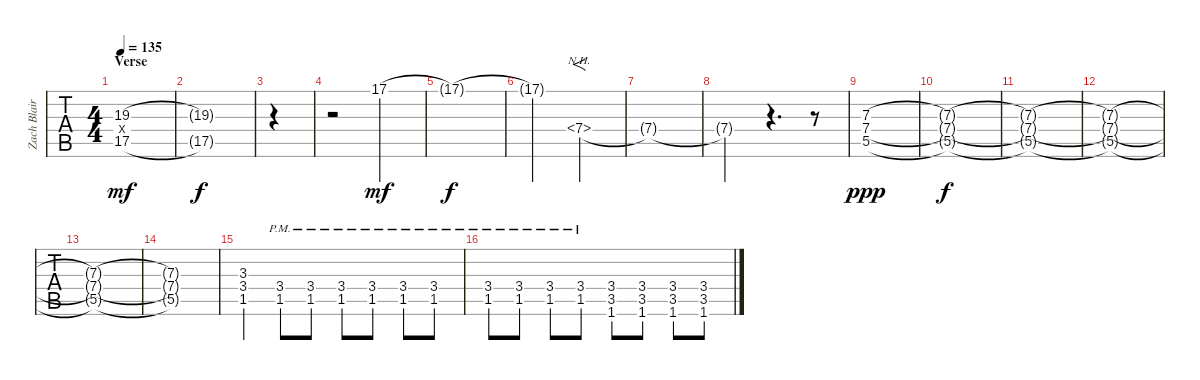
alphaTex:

\track ("Zach Blair - Guitar One" "Zach Blair") {instrument distortionguitar}
\staff {tabs}
\tuning (Eb4 Bb3 Gb3 Db3 Ab2 Eb2) {hide}
\ts (4 4)
\section ("" "Verse")
\tempo 135
\clef g2
\ks c
(19.3 17.4{x} 17.5).1{dy mf volume 0} |
(19.3{t} 17.5{t}).1{dy f} |
|
r.2{volume 0} 17.1.2{dy mf volume 7} |
17.1{t}.1{dy f} |
17.1{t}.2 7.4{nh}.2{f} |
7.4{t}.1{volume 0} |
7.4{t}.2 r.4{d} r.8{volume 11} |
(7.3 7.4 5.5).1{dy ppp} |
(7.3{t} 7.4{t} 5.5{t}).1{dy f} |
(7.3{t} 7.4{t} 5.5{t}).1 |
(7.3{t} 7.4{t} 5.5{t}).1 |
(7.3{t} 7.4{t} 5.5{t}).1 |
(7.3{t} 7.4{t} 5.5{t}).1 |
(3.3 3.4 1.5).4 (3.4{pm} 1.5{pm}).8 (3.4{pm} 1.5{pm}).8 (3.4{pm} 1.5{pm}).8 (3.4{pm} 1.5{pm}).8 (3.4{pm} 1.5{pm}).8 (3.4{pm} 1.5{pm}).8 |
(3.4{pm} 1.5{pm}).8 (3.4{pm} 1.5{pm}).8 (3.4{pm} 1.5{pm}).8 (3.4{pm} 1.5{pm}).8 (3.4 3.5 1.6).8 (3.4 3.5 1.6).8 (3.4 3.5 1.6).8 (3.4 3.5 1.6).8
